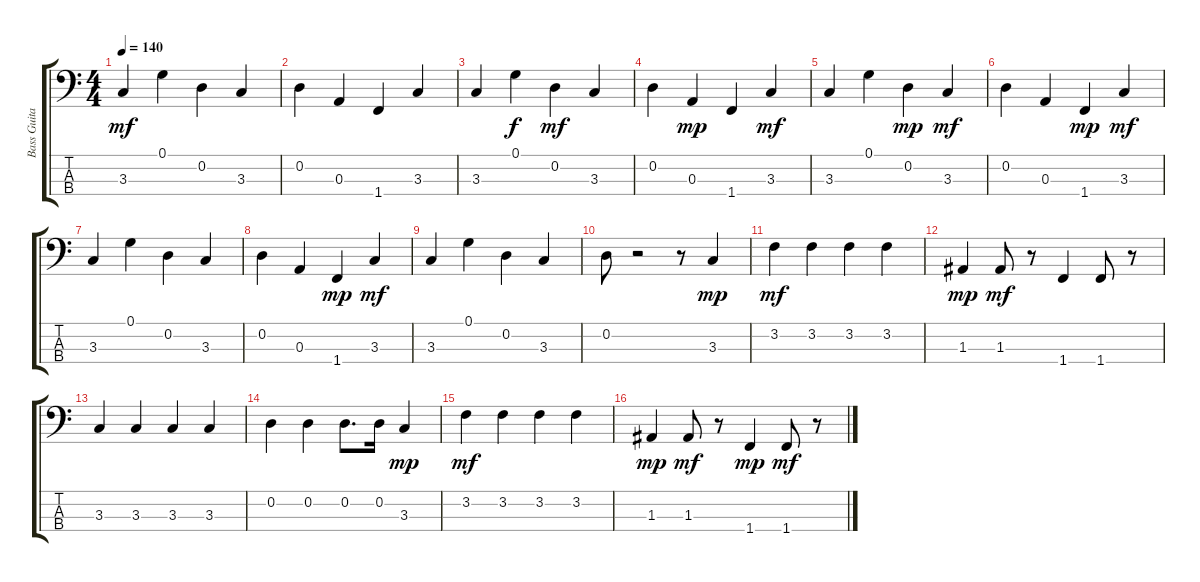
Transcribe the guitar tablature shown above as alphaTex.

\track ("Bass Guitar" "Bass Guita") {instrument electricbassfinger}
\staff {score tabs}
\tuning (G2 D2 A1 E1) {hide}
\ts (4 4)
\tempo 140
\clef f4
\ks c
3.3.4{dy mf} 0.1.4 0.2.4 3.3.4 |
0.2.4 0.3.4 1.4.4 3.3.4 |
3.3.4 0.1.4{dy f} 0.2.4{dy mf} 3.3.4 |
0.2.4 0.3.4{dy mp} 1.4.4 3.3.4{dy mf} |
3.3.4 0.1.4 0.2.4{dy mp} 3.3.4{dy mf} |
0.2.4 0.3.4 1.4.4{dy mp} 3.3.4{dy mf} |
3.3.4 0.1.4 0.2.4 3.3.4 |
0.2.4 0.3.4 1.4.4{dy mp} 3.3.4{dy mf} |
3.3.4 0.1.4 0.2.4 3.3.4 |
0.2.8 r.2 r.8 3.3.4{dy mp} |
3.2.4{dy mf} 3.2.4 3.2.4 3.2.4 |
1.3.4{dy mp} 1.3.8{dy mf} r.8 1.4.4 1.4.8 r.8 |
3.3.4 3.3.4 3.3.4 3.3.4 |
0.2.4 0.2.4 0.2.8{d} 0.2.16 3.3.4{dy mp} |
3.2.4{dy mf} 3.2.4 3.2.4 3.2.4 |
1.3.4{dy mp} 1.3.8{dy mf} r.8 1.4.4{dy mp} 1.4.8{dy mf} r.8
